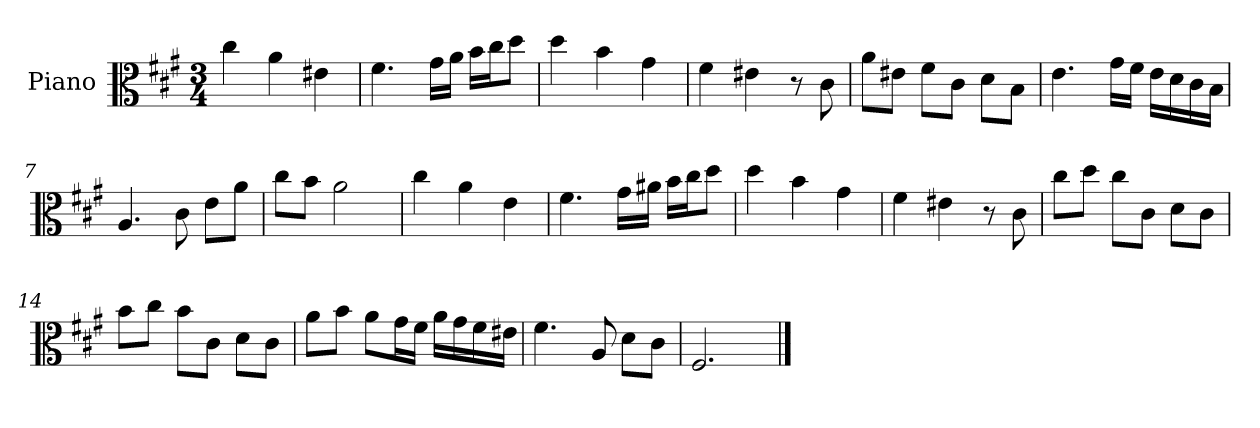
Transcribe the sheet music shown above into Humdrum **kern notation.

**kern
*part1
*staff1
*I"Piano
*I'Pno
*clefC3
*k[f#c#g#]
*f#:
*M3/4
=1
4cc#\
4a\
4e#X\
=2
4.f#\
16g#\LL
16a\JJ
16b\LL
16cc#\J
8dd\J
=3
4dd\
4b\
4g#\
=4
4f#\
4e#X\
8r
8c#\
=5
8a\L
8e#X\J
8f#\L
8c#\J
8d\L
8B\J
=6
4.e\
16g#\LL
16f#\JJ
16e\LL
16d\
16c#\
16B\JJ
=7
4.A/
8c#\
8e\L
8a\J
=8
8cc#\L
8b\J
2a\
=9
4cc#\
4a\
4e\
=10
4.f#\
16g#\LL
16a#X\JJ
16b\LL
16cc#\J
8dd\J
=11
4dd\
4b\
4g#\
=12
4f#\
4e#X\
8r
8c#\
=13
8cc#\L
8dd\J
8cc#\L
8c#\J
8d\L
8c#\J
=14
8b\L
8cc#\J
8b\L
8c#\J
8d\L
8c#\J
=15
8a\L
8b\J
8a\L
16g#\L
16f#\JJ
16a\LL
16g#\
16f#\
16e#X\JJ
=16
4.f#\
8A/
8d\L
8c#\J
=17
2.F#/
==
*-
